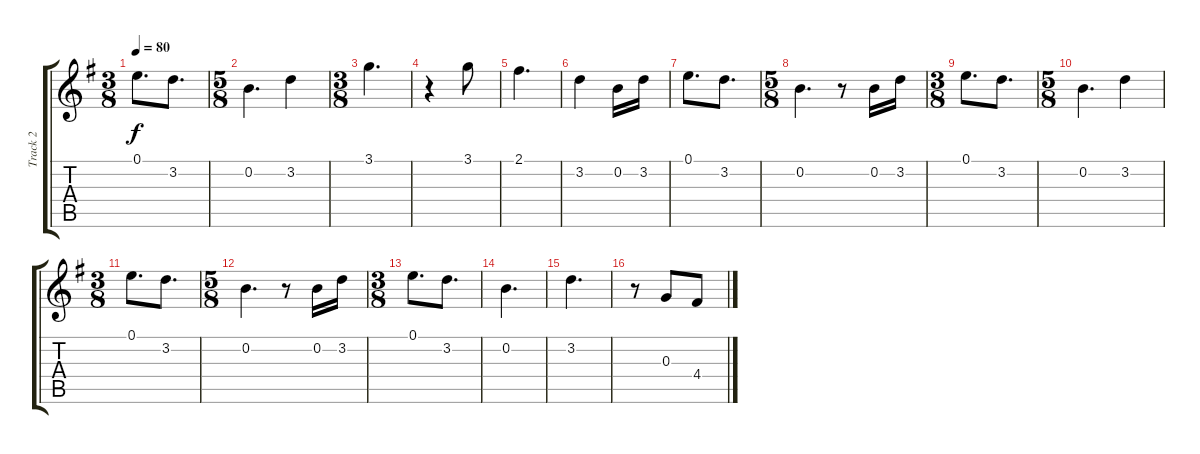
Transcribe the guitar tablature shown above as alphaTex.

\track ("Track 2" "Track 2") {instrument acousticguitarsteel}
\staff {score tabs}
\tuning (E4 B3 G3 D3 A2 E2) {hide}
\ts (3 8)
\tempo 80
\clef g2
\ks g
0.1.8{d dy f} 3.2.8{d} |
\ts (5 8)
0.2.4{d} 3.2.4 |
\ts (3 8)
3.1.4{d} |
r.4 3.1.8 |
2.1.4{d} |
3.2.4 0.2.16 3.2.16 |
0.1.8{d} 3.2.8{d} |
\ts (5 8)
0.2.4{d} r.8 0.2.16 3.2.16 |
\ts (3 8)
0.1.8{d} 3.2.8{d} |
\ts (5 8)
0.2.4{d} 3.2.4 |
\ts (3 8)
0.1.8{d} 3.2.8{d} |
\ts (5 8)
0.2.4{d} r.8 0.2.16 3.2.16 |
\ts (3 8)
0.1.8{d} 3.2.8{d} |
0.2.4{d} |
3.2.4{d} |
r.8 0.3.8 4.4.8
